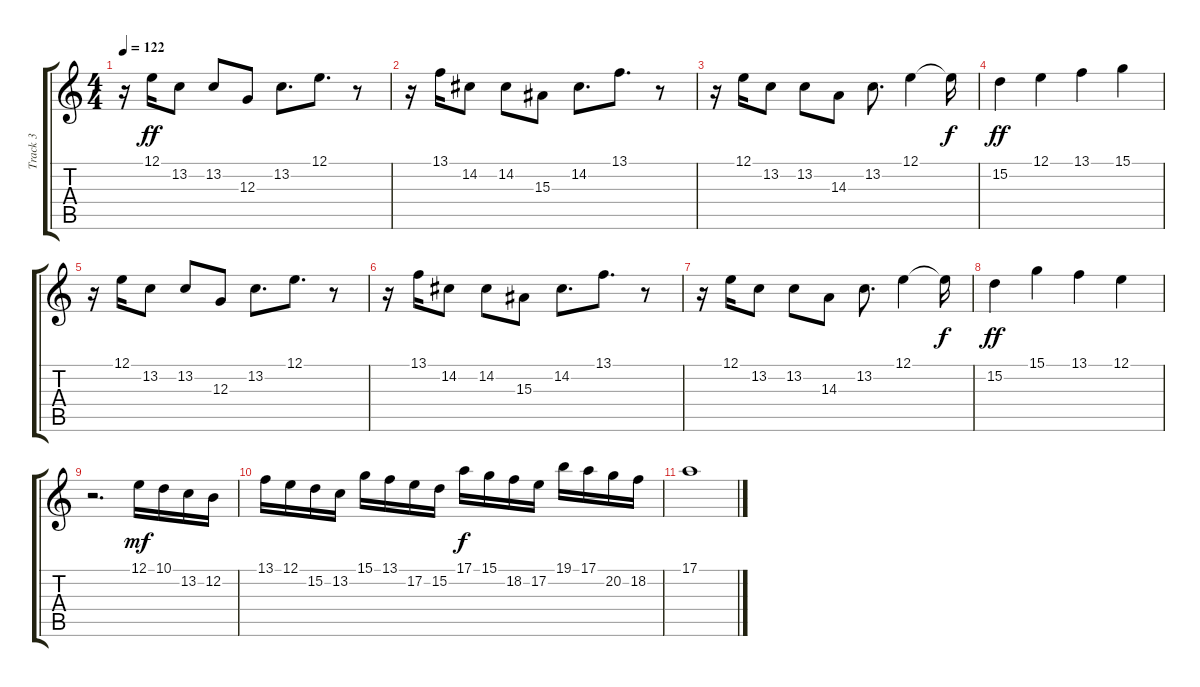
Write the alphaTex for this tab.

\track ("Track 3" "Track 3") {instrument lead2sawtooth}
\staff {score tabs}
\tuning (E4 B3 G3 D3 A2 E2) {hide}
\ts (4 4)
\tempo 122
\clef g2
\ks c
r.16{dy ff} 12.1.16 13.2.8 13.2.8 12.3.8 13.2.8{d} 12.1.8{d} r.8 |
r.16 13.1.16 14.2.8 14.2.8 15.3.8 14.2.8{d} 13.1.8{d} r.8 |
r.16 12.1.16 13.2.8 13.2.8 14.3.8 13.2.8{d} 12.1.4 12.1{t}.16{dy f} |
15.2.4{dy ff} 12.1.4 13.1.4 15.1.4 |
r.16 12.1.16 13.2.8 13.2.8 12.3.8 13.2.8{d} 12.1.8{d} r.8 |
r.16 13.1.16 14.2.8 14.2.8 15.3.8 14.2.8{d} 13.1.8{d} r.8 |
r.16 12.1.16 13.2.8 13.2.8 14.3.8 13.2.8{d} 12.1.4 12.1{t}.16{dy f} |
15.2.4{dy ff} 15.1.4 13.1.4 12.1.4 |
r.2{d} 12.1.16{dy mf} 10.1.16 13.2.16 12.2.16 |
13.1.16 12.1.16 15.2.16 13.2.16 15.1.16 13.1.16 17.2.16 15.2.16 17.1.16{dy f} 15.1.16 18.2.16 17.2.16 19.1.16 17.1.16 20.2.16 18.2.16 |
17.1.1
